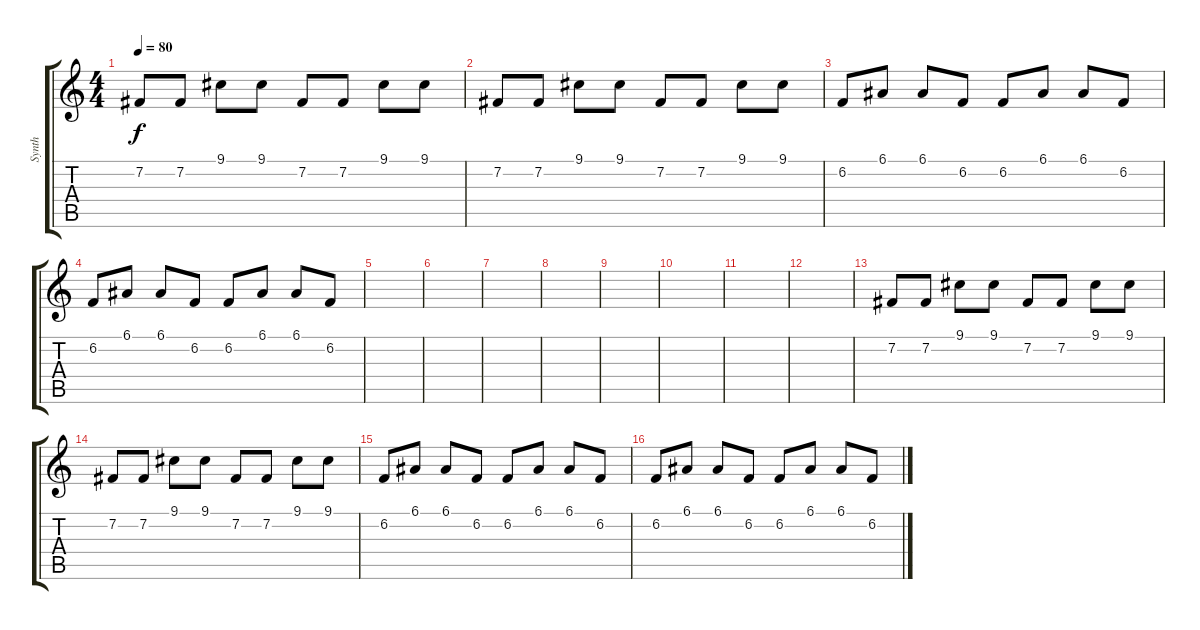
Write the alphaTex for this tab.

\track ("Synth" "Synth") {instrument lead1square}
\staff {score tabs}
\tuning (E4 B3 G3 D3 A2 E2) {hide}
\ts (4 4)
\tempo 80
\clef g2
\ks c
7.2.8{dy f} 7.2.8 9.1.8 9.1.8 7.2.8 7.2.8 9.1.8 9.1.8 |
7.2.8 7.2.8 9.1.8 9.1.8 7.2.8 7.2.8 9.1.8 9.1.8 |
6.2.8 6.1.8 6.1.8 6.2.8 6.2.8 6.1.8 6.1.8 6.2.8 |
6.2.8 6.1.8 6.1.8 6.2.8 6.2.8 6.1.8 6.1.8 6.2.8 |
|
|
|
|
|
|
|
|
7.2.8 7.2.8 9.1.8 9.1.8 7.2.8 7.2.8 9.1.8 9.1.8 |
7.2.8 7.2.8 9.1.8 9.1.8 7.2.8 7.2.8 9.1.8 9.1.8 |
6.2.8 6.1.8 6.1.8 6.2.8 6.2.8 6.1.8 6.1.8 6.2.8 |
6.2.8 6.1.8 6.1.8 6.2.8 6.2.8 6.1.8 6.1.8 6.2.8
